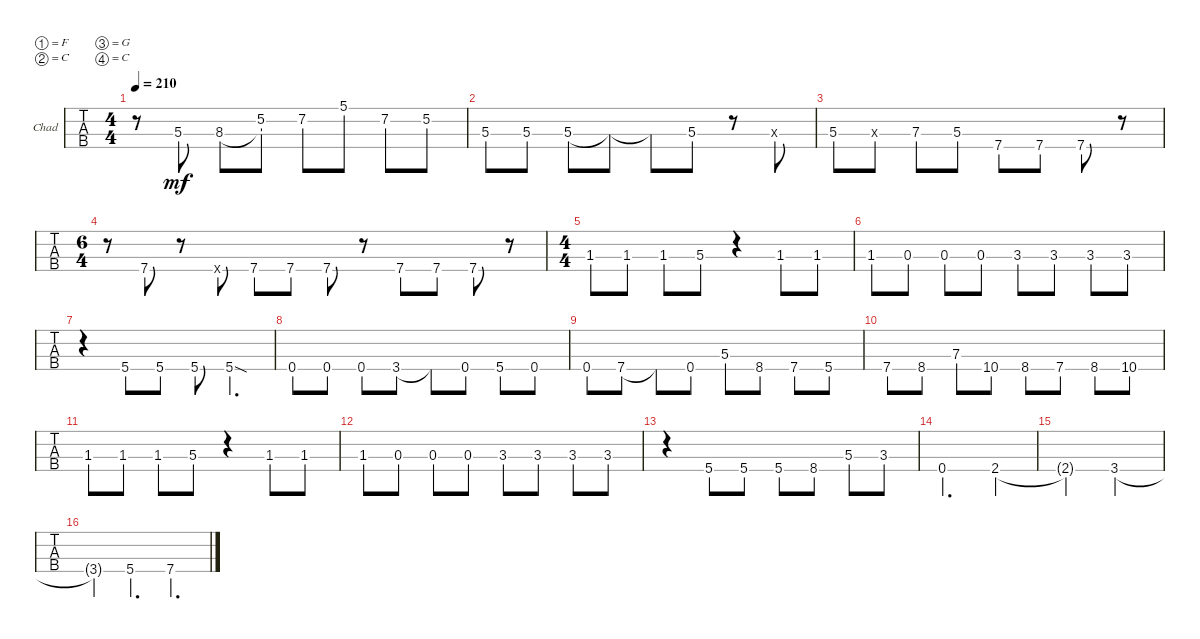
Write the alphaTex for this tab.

\bracketExtendMode groupsimilarinstruments
\firstSystemTrackNameOrientation horizontal
\otherSystemsTrackNameOrientation horizontal
\track ("Doctor Lagorno" "Chad") {instrument electricbassfinger}
\staff {tabs}
\tuning (F2 C2 G1 C1)
\ts (4 4)
\tempo 210
\clef f4
\ks c
r.8{dy mf} 5.3.8 8.3.8 (8.3{ac t} 5.2{ac}).8 7.2{ac}.8 5.1{ac}.8 7.2{ac}.8 5.2.8 |
5.3.8 5.3.8 5.3.8 5.3{t}.8 5.3{t}.8 5.3.8 r.8 0.3{x}.8 |
5.3.8 0.3{x}.8 7.3.8 5.3.8 7.4.8 7.4.8 7.4.8 r.8 |
\ts (6 4)
r.8 7.4.8 r.8 0.4{x}.8 7.4.8 7.4.8 7.4.8 r.8 7.4.8 7.4.8 7.4.8 r.8 |
\ts (4 4)
1.3.8 1.3.8 1.3.8 5.3.8 r.4 1.3.8 1.3.8 |
1.3.8 0.3.8 0.3.8 0.3.8 3.3.8 3.3.8 3.3.8 3.3.8 |
r.4 5.4.8 5.4.8 5.4.8 5.4{sod}.4{d} |
0.4.8 0.4.8 0.4.8 3.4.8 3.4{t}.8 0.4.8 5.4.8 0.4.8 |
0.4.8 7.4.8 7.4{t}.8 0.4.8 5.3.8 8.4.8 7.4.8 5.4.8 |
7.4.8 8.4.8 7.3.8 10.4.8 8.4.8 7.4.8 8.4.8 10.4.8 |
1.3.8 1.3.8 1.3.8 5.3.8 r.4 1.3.8 1.3.8 |
1.3.8 0.3.8 0.3.8 0.3.8 3.3.8 3.3.8 3.3.8 3.3.8 |
r.4 5.4.8 5.4.8 5.4.8 8.4.8 5.3.8 3.3.8 |
0.4.2{d} 2.4.4 |
2.4{t}.2 3.4.2 |
3.4{t}.4 5.4.4{d} 7.4.4{d}
